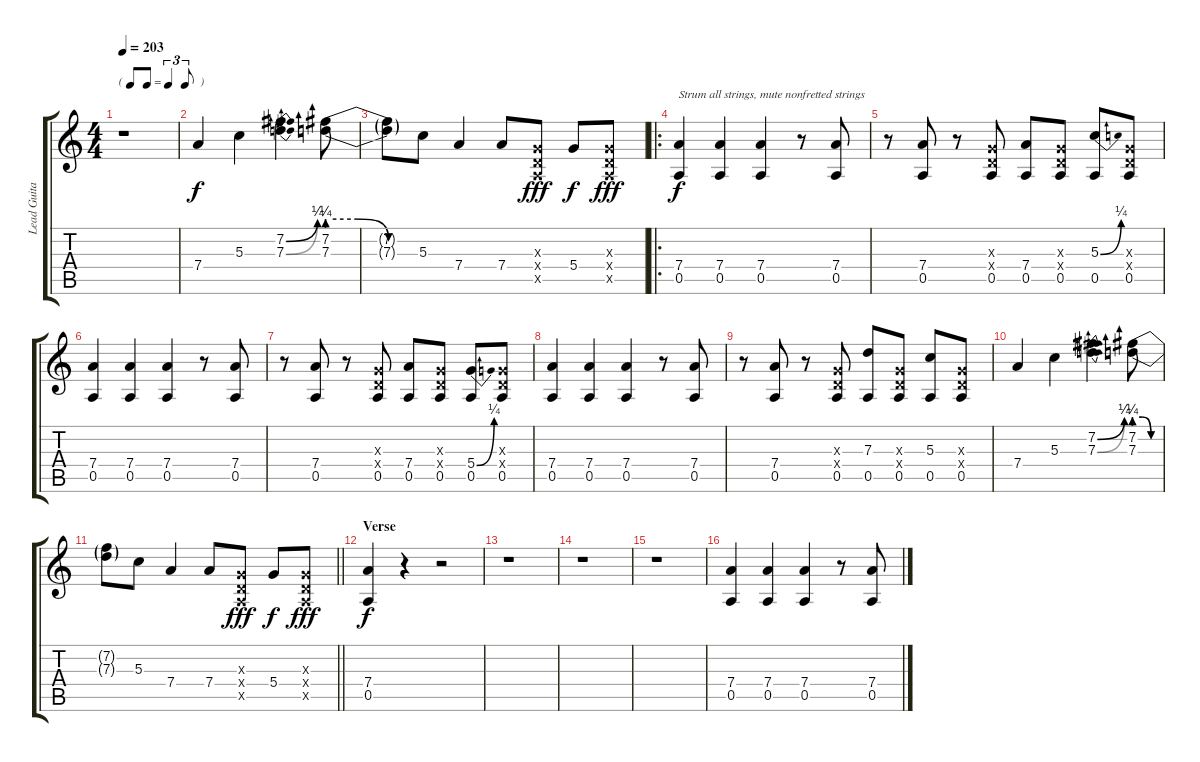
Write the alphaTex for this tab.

\track ("Lead Guitar" "Lead Guita") {instrument overdrivenguitar}
\staff {score tabs}
\tuning (E4 B3 G3 D3 A2 E2) {hide}
\ts (4 4)
\tf triplet8th
\tempo 203
\clef g2
\ks c
r.1{dy f} |
7.4.4 5.3.4 (7.2{be (bend 0 0 60 1)} 7.3{be (bend 0 0 60 1)}).4{d} (7.2{be (custom 0 1 20 1 40 0 60 0)} 7.3{be (custom 0 1 20 1 40 0 60 0)}).8 |
(7.2{t} 7.3{t}).8 5.3.8 7.4.4 7.4.8 (0.3{x} 0.4{x} 0.5{x}).8{dy fff} 5.4.8{dy f} (0.3{x} 0.4{x} 0.5{x}).8{dy fff} |
\ro
(7.4 0.5).4{txt "Strum all strings, mute nonfretted strings" dy f} (7.4 0.5).4 (7.4 0.5).4 r.8 (7.4 0.5).8 |
r.8 (7.4 0.5).8 r.8 (0.3{x} 0.4{x} 0.5).8 (7.4 0.5).8 (0.3{x} 0.4{x} 0.5).8 (5.3{be (bend 0 0 60 1)} 0.5).8 (0.3{x} 0.4{x} 0.5).8 |
(7.4 0.5).4 (7.4 0.5).4 (7.4 0.5).4 r.8 (7.4 0.5).8 |
r.8 (7.4 0.5).8 r.8 (0.3{x} 0.4{x} 0.5).8 (7.4 0.5).8 (0.3{x} 0.4{x} 0.5).8 (5.4{be (bend 0 0 60 1)} 0.5).8 (0.3{x} 0.4{x} 0.5).8 |
(7.4 0.5).4 (7.4 0.5).4 (7.4 0.5).4 r.8 (7.4 0.5).8 |
r.8 (7.4 0.5).8 r.8 (0.3{x} 0.4{x} 0.5).8 (7.3 0.5).8 (0.3{x} 0.4{x} 0.5).8 (5.3 0.5).8 (0.3{x} 0.4{x} 0.5).8 |
7.4.4 5.3.4 (7.2{be (bend 0 0 60 1)} 7.3{be (bend 0 0 60 1)}).4{d} (7.2{be (custom 0 1 20 1 40 0 60 0)} 7.3{be (custom 0 1 20 1 40 0 60 0)}).8 |
\barLineRight lightlight
(7.2{t} 7.3{t}).8 5.3.8 7.4.4 7.4.8 (0.3{x} 0.4{x} 0.5{x}).8{dy fff} 5.4.8{dy f} (0.3{x} 0.4{x} 0.5{x}).8{dy fff} |
\section ("" "Verse")
(7.4 0.5).4{dy f} r.4 r.2 |
r.1 |
r.1 |
r.1 |
(7.4 0.5).4 (7.4 0.5).4 (7.4 0.5).4 r.8 (7.4 0.5).8
